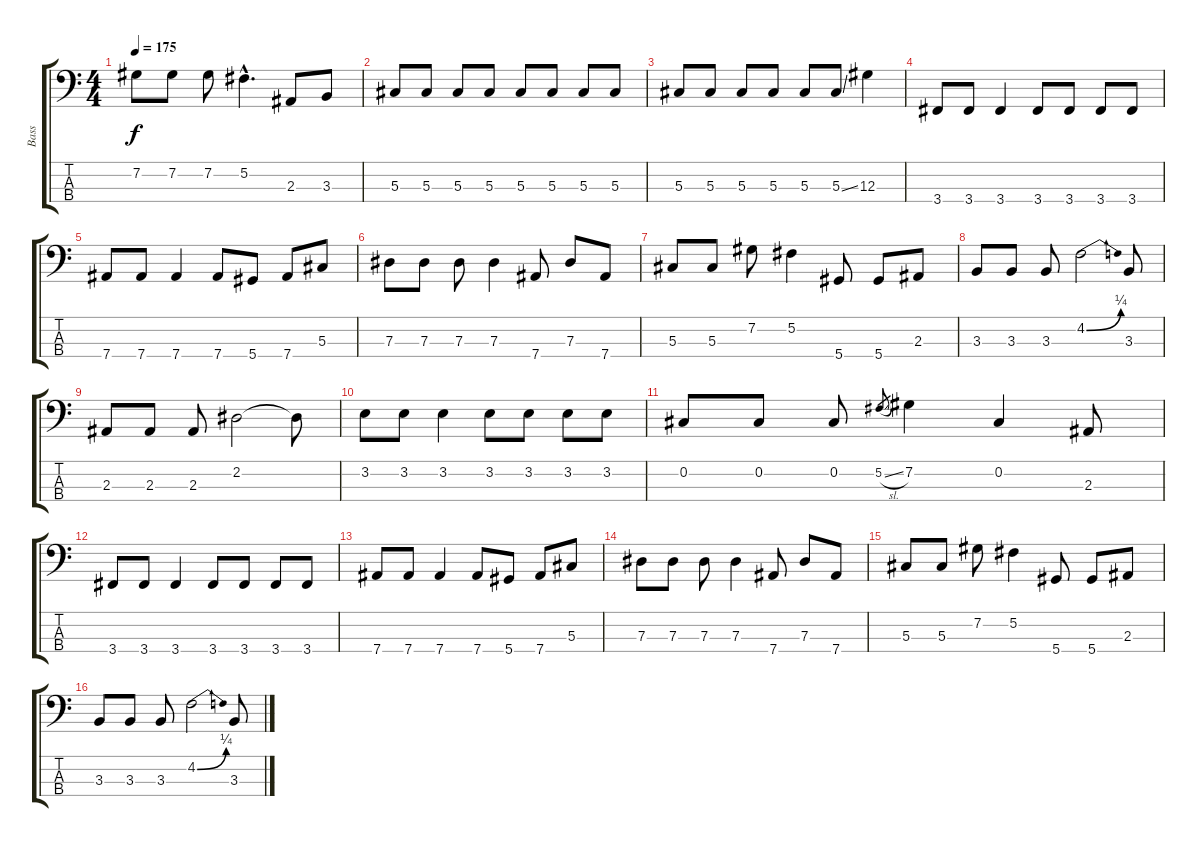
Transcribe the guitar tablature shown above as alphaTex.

\track ("Bass" "Bass") {instrument electricbassfinger}
\staff {score tabs}
\tuning (Gb2 Db2 Ab1 Eb1) {hide}
\ts (4 4)
\tempo 175
\clef f4
\ks c
7.2{t}.8{dy f} 7.2.8 7.2.8 5.2{hac}.4{d} 2.3.8 3.3.8 |
5.3.8 5.3.8 5.3.8 5.3.8 5.3.8 5.3.8 5.3.8 5.3.8 |
5.3.8 5.3.8 5.3.8 5.3.8 5.3.8 5.3{ss}.8 12.3.4 |
3.4.8 3.4.8 3.4.4 3.4.8 3.4.8 3.4.8 3.4.8 |
7.4.8 7.4.8 7.4.4 7.4.8 5.4.8 7.4.8 5.3.8 |
7.3.8 7.3.8 7.3.8 7.3.4 7.4.8 7.3.8 7.4.8 |
5.3.8 5.3.8 7.2.8 5.2.4 5.4.8 5.4.8 2.3.8 |
3.3.8 3.3.8 3.3.8 4.2{be (bend 0 0 60 1)}.2 3.3.8 |
2.3.8 2.3.8 2.3.8 2.2.2 2.2{t}.8 |
3.2.8 3.2.8 3.2.4 3.2.8 3.2.8 3.2.8 3.2.8 |
0.2.8 0.2.8 0.2.8 5.2{sl}.8{gr} 7.2.4 0.2.4 2.3.8 |
3.4.8 3.4.8 3.4.4 3.4.8 3.4.8 3.4.8 3.4.8 |
7.4.8 7.4.8 7.4.4 7.4.8 5.4.8 7.4.8 5.3.8 |
7.3.8 7.3.8 7.3.8 7.3.4 7.4.8 7.3.8 7.4.8 |
5.3.8 5.3.8 7.2.8 5.2.4 5.4.8 5.4.8 2.3.8 |
3.3.8 3.3.8 3.3.8 4.2{be (bend 0 0 60 1)}.2 3.3.8
